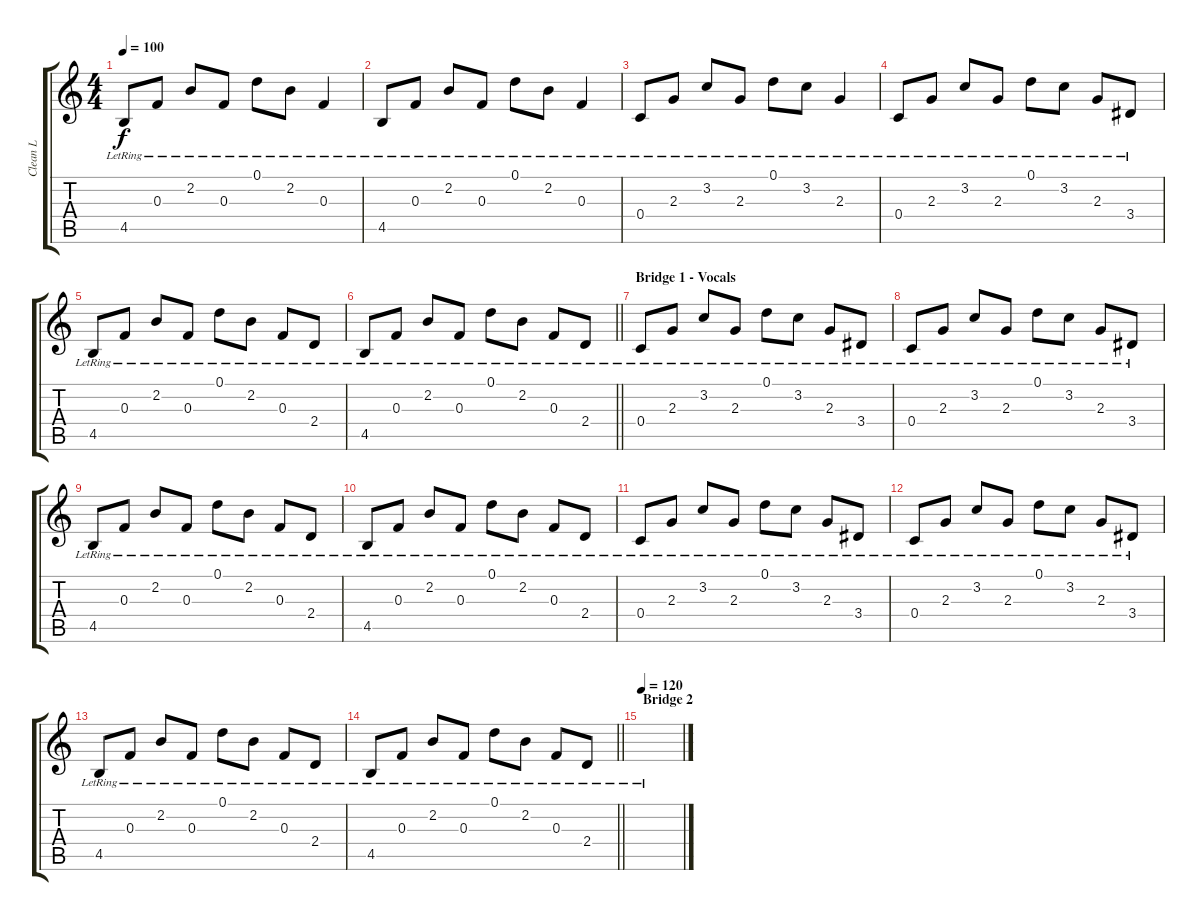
\track ("Clean L" "Clean L") {instrument acousticguitarsteel}
\staff {score tabs}
\tuning (D4 A3 F3 C3 G2 C2) {hide}
\ts (4 4)
\tempo 100
\clef g2
\ks c
4.5{lr}.8{dy f} 0.3{lr}.8 2.2{lr}.8 0.3{lr}.8 0.1{lr}.8 2.2{lr}.8 0.3{lr}.4 |
4.5{lr}.8 0.3{lr}.8 2.2{lr}.8 0.3{lr}.8 0.1{lr}.8 2.2{lr}.8 0.3{lr}.4 |
0.4{lr}.8 2.3{lr}.8 3.2{lr}.8 2.3{lr}.8 0.1{lr}.8 3.2{lr}.8 2.3{lr}.4 |
0.4{lr}.8 2.3{lr}.8 3.2{lr}.8 2.3{lr}.8 0.1{lr}.8 3.2{lr}.8 2.3{lr}.8 3.4{lr}.8 |
4.5{lr}.8 0.3{lr}.8 2.2{lr}.8 0.3{lr}.8 0.1{lr}.8 2.2{lr}.8 0.3{lr}.8 2.4{lr}.8 |
\barLineRight lightlight
4.5{lr}.8 0.3{lr}.8 2.2{lr}.8 0.3{lr}.8 0.1{lr}.8 2.2{lr}.8 0.3{lr}.8 2.4{lr}.8 |
\section ("" "Bridge 1 - Vocals")
0.4{lr}.8 2.3{lr}.8 3.2{lr}.8 2.3{lr}.8 0.1{lr}.8 3.2{lr}.8 2.3{lr}.8 3.4{lr}.8 |
0.4{lr}.8 2.3{lr}.8 3.2{lr}.8 2.3{lr}.8 0.1{lr}.8 3.2{lr}.8 2.3{lr}.8 3.4{lr}.8 |
4.5{lr}.8 0.3{lr}.8 2.2{lr}.8 0.3{lr}.8 0.1{lr}.8 2.2{lr}.8 0.3{lr}.8 2.4{lr}.8 |
4.5{lr}.8 0.3{lr}.8 2.2{lr}.8 0.3{lr}.8 0.1{lr}.8 2.2{lr}.8 0.3{lr}.8 2.4{lr}.8 |
0.4{lr}.8 2.3{lr}.8 3.2{lr}.8 2.3{lr}.8 0.1{lr}.8 3.2{lr}.8 2.3{lr}.8 3.4{lr}.8 |
0.4{lr}.8 2.3{lr}.8 3.2{lr}.8 2.3{lr}.8 0.1{lr}.8 3.2{lr}.8 2.3{lr}.8 3.4{lr}.8 |
4.5{lr}.8 0.3{lr}.8 2.2{lr}.8 0.3{lr}.8 0.1{lr}.8 2.2{lr}.8 0.3{lr}.8 2.4{lr}.8 |
\barLineRight lightlight
4.5{lr}.8 0.3{lr}.8 2.2{lr}.8 0.3{lr}.8 0.1{lr}.8 2.2{lr}.8 0.3{lr}.8 2.4{lr}.8 |
\section ("" "Bridge 2")
\tempo 120
